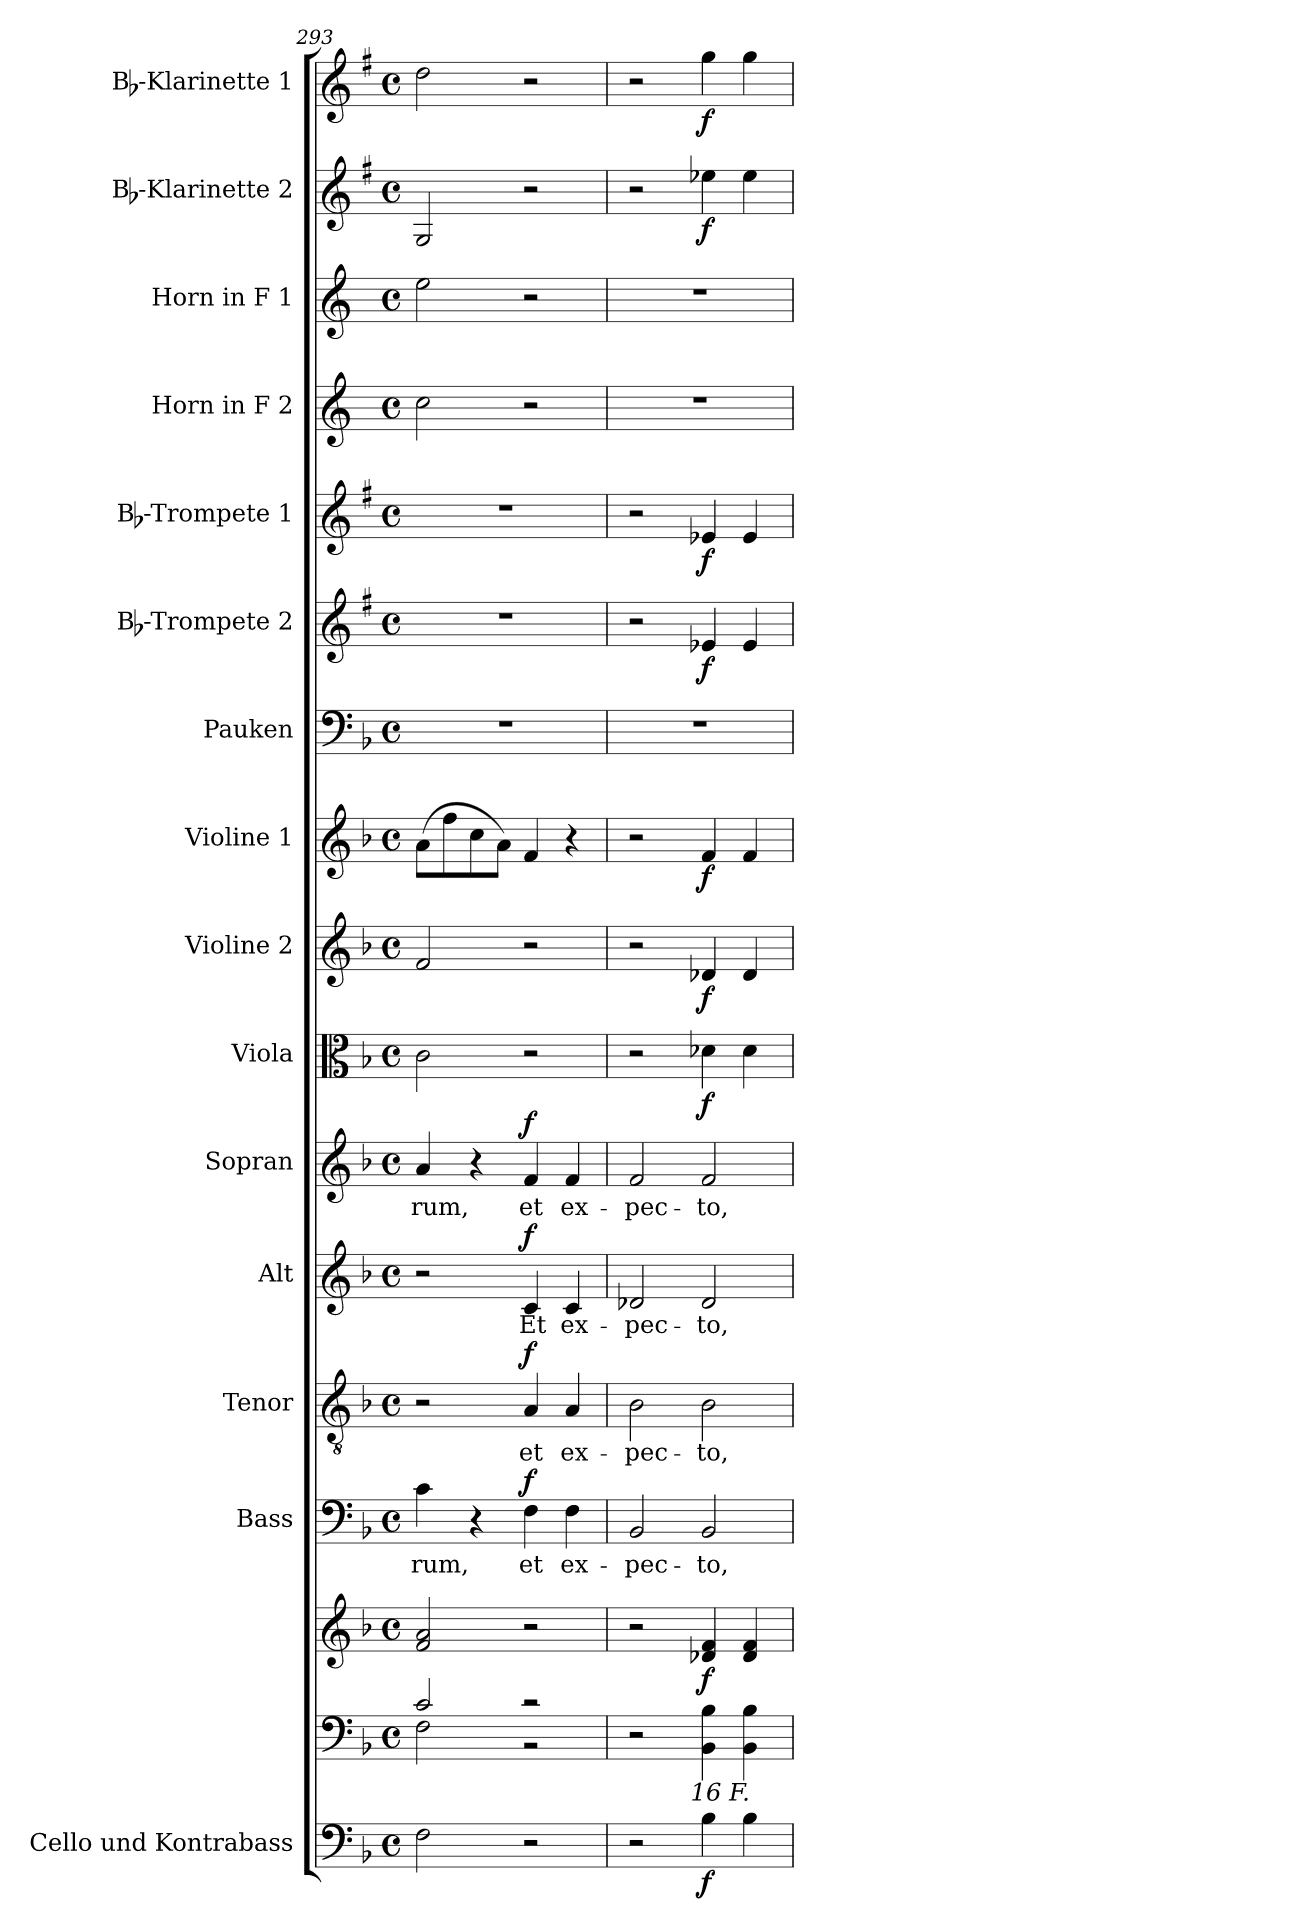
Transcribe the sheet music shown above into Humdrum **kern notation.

**kern	**dynam	**kern	**kern	**dynam	**kern	**text	**dynam	**kern	**text	**dynam	**kern	**text	**dynam	**kern	**text	**dynam	**kern	**dynam	**kern	**dynam	**kern	**dynam	**kern	**kern	**dynam	**kern	**dynam	**kern	**kern	**kern	**dynam	**kern	**dynam
*part16	*part16	*part15	*part15	*part15	*part14	*part14	*part14	*part13	*part13	*part13	*part12	*part12	*part12	*part11	*part11	*part11	*part10	*part10	*part9	*part9	*part8	*part8	*part7	*part6	*part6	*part5	*part5	*part4	*part3	*part2	*part2	*part1	*part1
*staff17	*staff17	*staff16	*staff15	*staff15/16	*staff14	*staff14	*staff14	*staff13	*staff13	*staff13	*staff12	*staff12	*staff12	*staff11	*staff11	*staff11	*staff10	*staff10	*staff9	*staff9	*staff8	*staff8	*staff7	*staff6	*staff6	*staff5	*staff5	*staff4	*staff3	*staff2	*staff2	*staff1	*staff1
*I"Cello und Kontrabass	*	*	*	*	*I"Bass	*	*	*I"Tenor	*	*	*I"Alt	*	*	*I"Sopran	*	*	*I"Viola	*	*I"Violine 2	*	*I"Violine 1	*	*I"Pauken	*I"Bb-Trompete 2	*	*I"Bb-Trompete 1	*	*I"Horn in F 2	*I"Horn in F 1	*I"Bb-Klarinette 2	*	*I"Bb-Klarinette 1	*
*I'Kb.	*	*	*	*	*I'B.	*	*	*I'T.	*	*	*I'A.	*	*	*I'S.	*	*	*I'Vla.	*	*I'Vl. 2	*	*I'Vl. 1	*	*I'Pk.	*I'Bb Trp. 2	*	*I'Bb Trp. 1	*	*	*	*I'Bb Kl. 2	*	*I'Bb Kl. 1	*
*clefF4	*	*clefF4	*clefG2	*	*clefF4	*	*	*clefGv2	*	*	*clefG2	*	*	*clefG2	*	*	*clefC3	*	*clefG2	*	*clefG2	*	*clefF4	*clefG2	*	*clefG2	*	*clefG2	*clefG2	*clefG2	*	*clefG2	*
*ITrd7c12	*	*	*	*	*	*	*	*	*	*	*	*	*	*	*	*	*	*	*	*	*	*	*	*ITrd1c2	*	*ITrd1c2	*	*ITrd4c7	*ITrd4c7	*ITrd1c2	*	*ITrd1c2	*
*k[b-]	*	*k[b-]	*k[b-]	*	*k[b-]	*	*	*k[b-]	*	*	*k[b-]	*	*	*k[b-]	*	*	*k[b-]	*	*k[b-]	*	*k[b-]	*	*k[b-]	*k[b-]	*	*k[b-]	*	*k[b-]	*k[b-]	*k[b-]	*	*k[b-]	*
*F:	*	*F:	*F:	*	*F:	*	*	*F:	*	*	*F:	*	*	*F:	*	*	*F:	*	*F:	*	*F:	*	*F:	*F:	*	*F:	*	*F:	*F:	*F:	*	*F:	*
*M4/4	*	*M4/4	*M4/4	*	*M4/4	*	*	*M4/4	*	*	*M4/4	*	*	*M4/4	*	*	*M4/4	*	*M4/4	*	*M4/4	*	*M4/4	*M4/4	*	*M4/4	*	*M4/4	*M4/4	*M4/4	*	*M4/4	*
*met(c)	*	*met(c)	*met(c)	*	*met(c)	*	*	*met(c)	*	*	*met(c)	*	*	*met(c)	*	*	*met(c)	*	*met(c)	*	*met(c)	*	*met(c)	*met(c)	*	*met(c)	*	*met(c)	*met(c)	*met(c)	*	*met(c)	*
=293	=293	=293	=293	=293	=293	=293	=293	=293	=293	=293	=293	=293	=293	=293	=293	=293	=293	=293	=293	=293	=293	=293	=293	=293	=293	=293	=293	=293	=293	=293	=293	=293	=293
*	*	*^	*	*	*	*	*	*	*	*	*	*	*	*	*	*	*	*	*	*	*	*	*	*	*	*	*	*	*	*	*	*	*
!	!	!	!	!	!	!	!LO:LY:b	!	!	!	!	!	!	!	!	!LO:LY:b	!	!	!	!	!	!	!	!	!	!	!	!	!	!	!	!	!	!
2FF\	.	2c/	2F\	2f/ 2a/	.	4c\	-rum,	.	2r	.	.	2r	.	.	4a/	-rum,	.	2c\	.	2f/	.	(>8a\L	.	1r	1r	.	1r	.	2f\	2a\	2F/	.	2cc\	.
.	.	.	.	.	.	.	.	.	.	.	.	.	.	.	.	.	.	.	.	.	.	8ff\	.	.	.	.	.	.	.	.	.	.	.	.
.	.	.	.	.	.	4r	.	.	.	.	.	.	.	.	4r	.	.	.	.	.	.	8cc\	.	.	.	.	.	.	.	.	.	.	.	.
.	.	.	.	.	.	.	.	.	.	.	.	.	.	.	.	.	.	.	.	.	.	8a\J)	.	.	.	.	.	.	.	.	.	.	.	.
!	!	!	!	!	!	!	!LO:LY:b	!LO:DY:a	!	!LO:LY:b	!LO:DY:a	!	!LO:LY:b	!LO:DY:a	!	!LO:LY:b	!LO:DY:a	!	!	!	!	!	!	!	!	!	!	!	!	!	!	!	!	!
2r	.	2r	2r	2r	.	4F\	et	f	4A/	et	f	4c/	Et	f	4f/	et	f	2r	.	2r	.	4f/	.	.	.	.	.	.	2r	2r	2r	.	2r	.
!	!	!	!	!	!	!	!LO:LY:b	!	!	!LO:LY:b	!	!	!LO:LY:b	!	!	!LO:LY:b	!	!	!	!	!	!	!	!	!	!	!	!	!	!	!	!	!	!
.	.	.	.	.	.	4F\	ex-	.	4A/	ex-	.	4c/	ex-	.	4f/	ex-	.	.	.	.	.	4r	.	.	.	.	.	.	.	.	.	.	.	.
=294	=294	=294	=294	=294	=294	=294	=294	=294	=294	=294	=294	=294	=294	=294	=294	=294	=294	=294	=294	=294	=294	=294	=294	=294	=294	=294	=294	=294	=294	=294	=294	=294	=294	=294
!	!	!	!	!	!	!	!LO:LY:b	!	!	!LO:LY:b	!	!	!LO:LY:b	!	!	!LO:LY:b	!	!	!	!	!	!	!	!	!	!	!	!	!	!	!	!	!	!
2r	.	2r	4...ryy	2r	.	2BB-/	-pec-	.	2B-\	-pec-	.	2d-X/	-pec-	.	2f/	-pec-	.	2r	.	2r	.	2r	.	1r	2r	.	2r	.	1r	1r	2r	.	2r	.
!	!	!	!LO:TX:b:i:t=16 F.	!	!	!	!	!	!	!	!	!	!	!	!	!	!	!	!	!	!	!	!	!	!	!	!	!	!	!	!	!	!	!
.	.	.	2ryy	.	.	.	.	.	.	.	.	.	.	.	.	.	.	.	.	.	.	.	.	.	.	.	.	.	.	.	.	.	.	.
!	!LO:DY:b	!	!	!	!LO:DY:b	!	!LO:LY:b	!	!	!LO:LY:b	!	!	!LO:LY:b	!	!	!LO:LY:b	!	!	!LO:DY:b	!	!LO:DY:b	!	!LO:DY:b	!	!	!LO:DY:b	!	!LO:DY:b	!	!	!	!LO:DY:b	!	!LO:DY:b
4BB-\	f	4BB-\ 4B-\	.	4d-X/ 4f/	f	2BB-/	-to,	.	2B-\	-to,	.	2d-/	-to,	.	2f/	-to,	.	4d-X\	f	4d-X/	f	4f/	f	.	4d-X/	f	4d-X/	f	.	.	4dd-X\	f	4ff\	f
4BB-\	.	4BB-\ 4B-\	.	4d-/ 4f/	.	.	.	.	.	.	.	.	.	.	.	.	.	4d-\	.	4d-/	.	4f/	.	.	4d-/	.	4d-/	.	.	.	4dd-\	.	4ff\	.
.	.	.	32ryy	.	.	.	.	.	.	.	.	.	.	.	.	.	.	.	.	.	.	.	.	.	.	.	.	.	.	.	.	.	.	.
*	*	*v	*v	*	*	*	*	*	*	*	*	*	*	*	*	*	*	*	*	*	*	*	*	*	*	*	*	*	*	*	*	*	*	*
=	=	=	=	=	=	=	=	=	=	=	=	=	=	=	=	=	=	=	=	=	=	=	=	=	=	=	=	=	=	=	=	=	=
*-	*-	*-	*-	*-	*-	*-	*-	*-	*-	*-	*-	*-	*-	*-	*-	*-	*-	*-	*-	*-	*-	*-	*-	*-	*-	*-	*-	*-	*-	*-	*-	*-	*-
